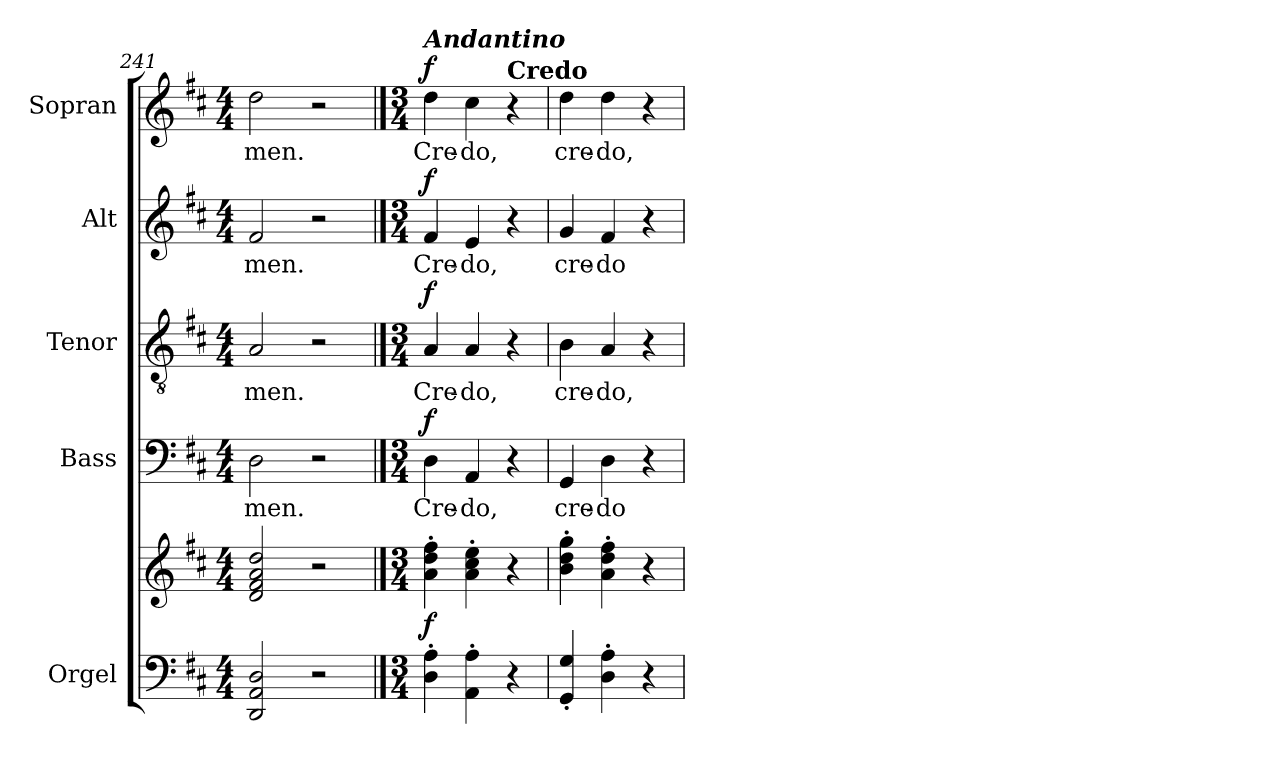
**kern	**kern	**dynam	**kern	**text	**dynam	**kern	**text	**dynam	**kern	**text	**dynam	**kern	**text	**dynam
*part5	*part5	*part5	*part4	*part4	*part4	*part3	*part3	*part3	*part2	*part2	*part2	*part1	*part1	*part1
*staff6	*staff5	*staff5/6	*staff4	*staff4	*staff4	*staff3	*staff3	*staff3	*staff2	*staff2	*staff2	*staff1	*staff1	*staff1
*I"Orgel	*	*	*I"Bass	*	*	*I"Tenor	*	*	*I"Alt	*	*	*I"Sopran	*	*
*I'Org.	*	*	*I'B	*	*	*I'T	*	*	*I'A	*	*	*I'S	*	*
*clefF4	*clefG2	*	*clefF4	*	*	*clefGv2	*	*	*clefG2	*	*	*clefG2	*	*
*k[f#c#]	*k[f#c#]	*	*k[f#c#]	*	*	*k[f#c#]	*	*	*k[f#c#]	*	*	*k[f#c#]	*	*
*D:	*D:	*	*D:	*	*	*D:	*	*	*D:	*	*	*D:	*	*
*M4/4	*M4/4	*	*M4/4	*	*	*M4/4	*	*	*M4/4	*	*	*M4/4	*	*
=241	=241	=241	=241	=241	=241	=241	=241	=241	=241	=241	=241	=241	=241	=241
!	!	!	!	!LO:LY:b	!	!	!LO:LY:b	!	!	!LO:LY:b	!	!	!LO:LY:b	!
2DD/ 2AA/ 2D/	2d/ 2f#/ 2a/ 2dd/	.	2D\	-men.	.	2A/	-men.	.	2f#/	-men.	.	2dd\	-men.	.
2r	2r	.	2r	.	.	2r	.	.	2r	.	.	2r	.	.
!!LO:LB:g=z
==242	==242	==242	==242	==242	==242	==242	==242	==242	==242	==242	==242	==242	==242	==242
*M3/4	*M3/4	*	*M3/4	*	*	*M3/4	*	*	*M3/4	*	*	*M3/4	*	*
!	!	!	!	!	!	!	!	!	!	!	!	!LO:TX:a:Bi:t=Andantino	!	!
!	!	!LO:DY:b	!	!LO:LY:b	!LO:DY:a	!	!LO:LY:b	!LO:DY:a	!	!LO:LY:b	!LO:DY:a	!	!LO:LY:b	!LO:DY:a
4D\'> 4A\'>	4a\'> 4dd\'> 4ff#\'>	f	4D\	Cre-	f	4A/	Cre-	f	4f#/	Cre-	f	4dd\	Cre-	f
!	!	!	!	!LO:LY:b	!	!	!LO:LY:b	!	!	!LO:LY:b	!	!	!LO:LY:b	!
4AA\'> 4A\'>	4a\'> 4cc#\'> 4ee\'>	.	4AA/	-do,	.	4A/	-do,	.	4e/	-do,	.	4cc#\	-do,	.
!	!	!	!	!	!	!	!	!	!	!	!	!LO:TX:a:B:t=Credo	!	!
4r	4r	.	4r	.	.	4r	.	.	4r	.	.	4r	.	.
=243	=243	=243	=243	=243	=243	=243	=243	=243	=243	=243	=243	=243	=243	=243
!	!	!	!	!LO:LY:b	!	!	!LO:LY:b	!	!	!LO:LY:b	!	!	!LO:LY:b	!
4GG/'< 4G/'<	4b\'> 4dd\'> 4gg\'>	.	4GG/	cre-	.	4B\	cre-	.	4g/	cre-	.	4dd\	cre-	.
!	!	!	!	!LO:LY:b	!	!	!LO:LY:b	!	!	!LO:LY:b	!	!	!LO:LY:b	!
4D\'> 4A\'>	4a\'> 4dd\'> 4ff#\'>	.	4D\	-do	.	4A/	-do,	.	4f#/	-do	.	4dd\	-do,	.
4r	4r	.	4r	.	.	4r	.	.	4r	.	.	4r	.	.
=	=	=	=	=	=	=	=	=	=	=	=	=	=	=
*-	*-	*-	*-	*-	*-	*-	*-	*-	*-	*-	*-	*-	*-	*-
